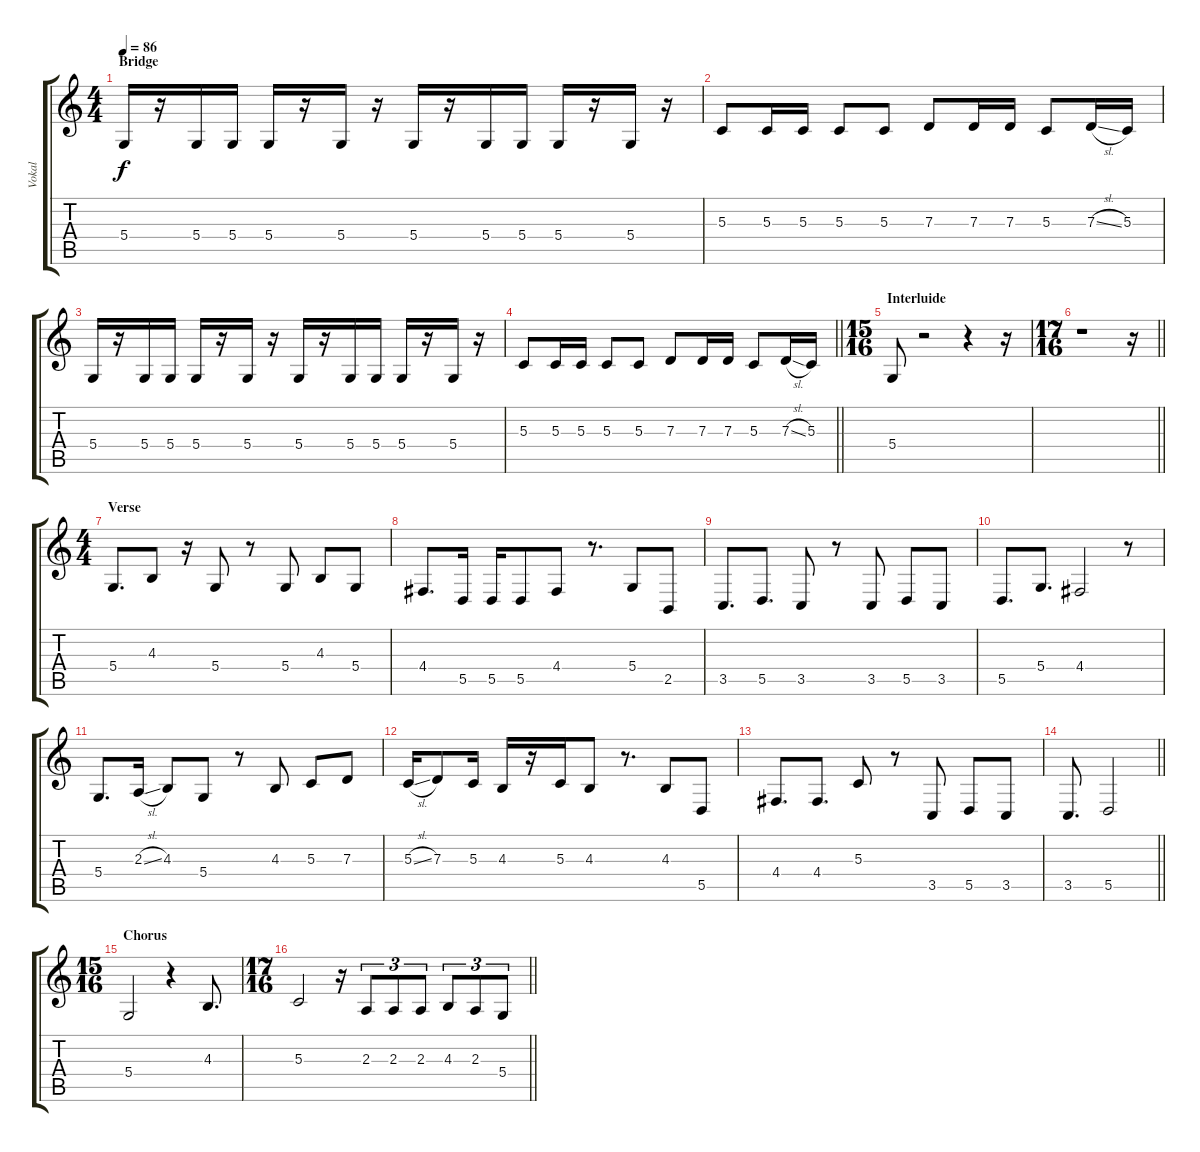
\track ("Vokal" "Vokal") {instrument churchorgan}
\staff {score tabs}
\tuning (E4 B3 G3 D3 A2 E2) {hide}
\ts (4 4)
\section ("" "Bridge")
\tempo 86
\clef g2
\ks c
5.4.16{dy f} r.16 5.4.16 5.4.16 5.4.16 r.16 5.4.16 r.16 5.4.16 r.16 5.4.16 5.4.16 5.4.16 r.16 5.4.16 r.16 |
5.3.8 5.3.16 5.3.16 5.3.8 5.3.8 7.3.8 7.3.16 7.3.16 5.3.8 7.3{sl}.16 5.3.16 |
5.4.16 r.16 5.4.16 5.4.16 5.4.16 r.16 5.4.16 r.16 5.4.16 r.16 5.4.16 5.4.16 5.4.16 r.16 5.4.16 r.16 |
\barLineRight lightlight
5.3.8 5.3.16 5.3.16 5.3.8 5.3.8 7.3.8 7.3.16 7.3.16 5.3.8 7.3{sl}.16 5.3.16 |
\ts (15 16)
\section ("" "Interluide")
5.4.8 r.2 r.4 r.16 |
\ts (17 16)
\barLineRight lightlight
r.1 r.16 |
\ts (4 4)
\section ("" "Verse")
5.4.8{d} 4.3.8 r.16 5.4.8 r.8 5.4.8 4.3.8 5.4.8 |
4.4.8{d} 5.5.16 5.5.16 5.5.8 4.4.8 r.8{d} 5.4.8 2.5.8 |
3.5.8{d} 5.5.8{d} 3.5.8 r.8 3.5.8 5.5.8 3.5.8 |
5.5.8{d} 5.4.8{d} 4.4.2 r.8 |
5.4.8{d} 2.3{sl}.16 4.3.8 5.4.8 r.8 4.3.8 5.3.8 7.3.8 |
5.3{sl}.16 7.3.8 5.3.16 4.3.16 r.16 5.3.16 4.3.8 r.8{d} 4.3.8 5.5.8 |
4.4.8{d} 4.4.8{d} 5.3.8 r.8 3.5.8 5.5.8 3.5.8 |
\barLineRight lightlight
3.5.8{d} 5.5.2 |
\ts (15 16)
\section ("" "Chorus")
5.4.2 r.4 4.3.8{d} |
\ts (17 16)
\barLineRight lightlight
5.3.2 r.16 2.3.8{tu (3 2)} 2.3.8{tu (3 2)} 2.3.8{tu (3 2)} 4.3.8{tu (3 2)} 2.3.8{tu (3 2)} 5.4.8{tu (3 2)}
